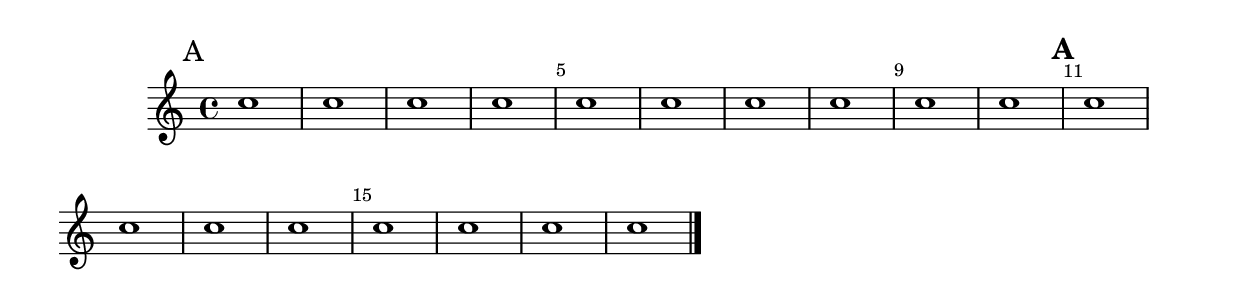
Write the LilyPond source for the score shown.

%%  Do not edit this file; it is auto-generated from LSR!
\version "2.10.12"

\header { texidoc = "
If you would like the bar numbers to appear at regular intervals, but
not starting from measure zero, you can use a context function,
@code{set-bar-number-visibility}, to set automatically
@code{barNumberVisibility}, so that the bar numbers appear at regular
intervals, starting from the measure in which 
@code{set-bar-number-visibility} is set using @code{\applycontext}.


" }

resetBarnum = \context Score \applyContext
  #(set-bar-number-visibility 4)
\score {
    <<
         \transpose c c'' {
	    \override Score.BarNumber  #'break-visibility =#end-of-line-invisible
	    \override Score.RehearsalMark  #'padding = #2.5
	    \mark "A" \resetBarnum
	    \repeat unfold 10 c1
	    \mark \default \resetBarnum
	    \repeat unfold 8 c
            \bar "|."
        }
    >>
\layout{ragged-right = ##t}
}

